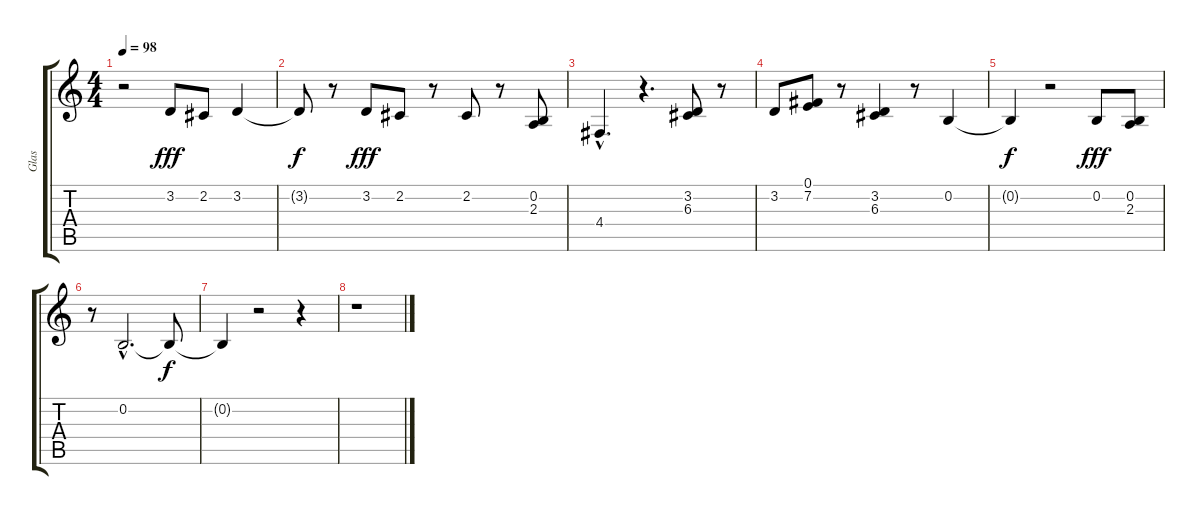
\track ("Glas" "Glas") {instrument flute}
\staff {score tabs}
\tuning (E4 B3 G3 D3 A2 E2) {hide}
\ts (4 4)
\tempo 98
\clef g2
\ks c
r.2{dy fff} 3.2.8 2.2.8 3.2.4 |
3.2{t}.8{dy f} r.8 3.2.8{dy fff} 2.2.8 r.8 2.2.8 r.8 (0.2 2.3).8 |
4.4{hac}.4{d} r.4{d} (3.2 6.3).8 r.8 |
3.2.8 (0.1 7.2).8 r.8 (3.2 6.3).4 r.8 0.2.4 |
0.2{t}.4{dy f} r.2 0.2.8{dy fff} (0.2 2.3).8 |
r.8 0.2{hac}.2{d} 0.2{t}.8{dy f} |
0.2{t}.4 r.2 r.4 |
r.1
